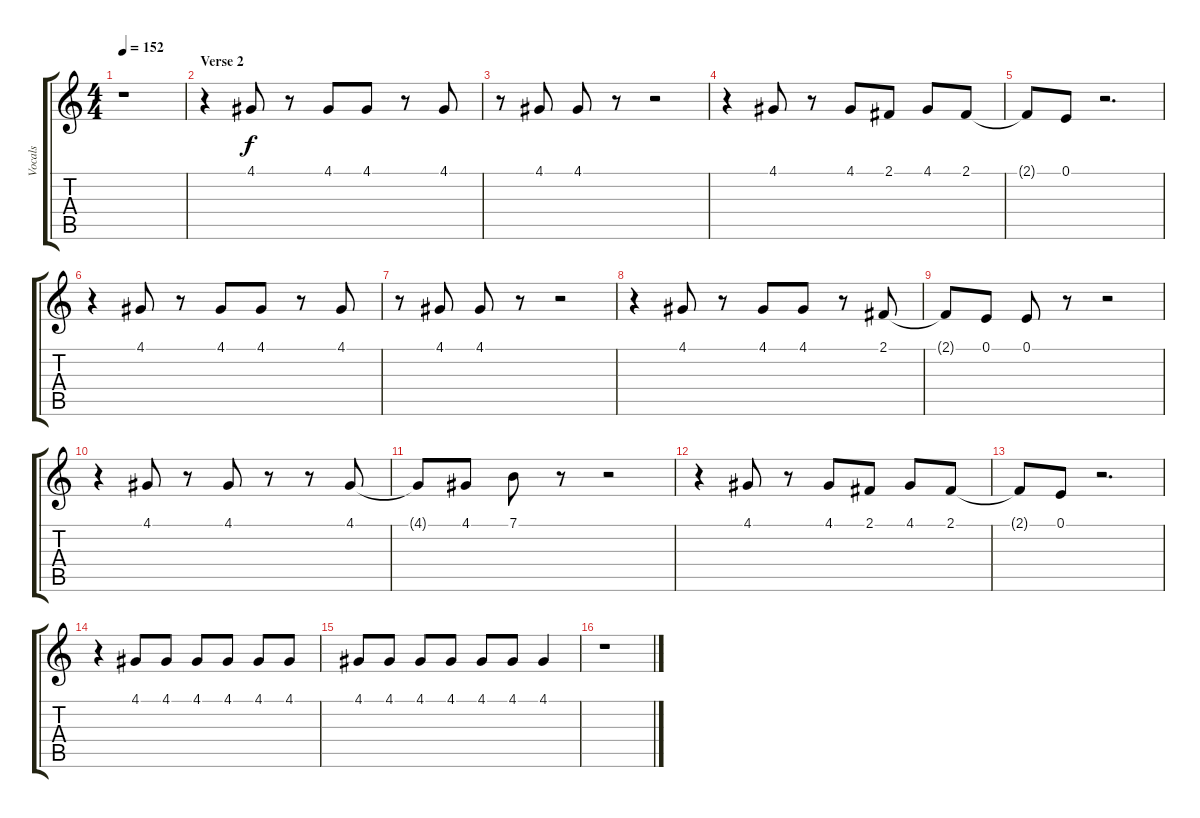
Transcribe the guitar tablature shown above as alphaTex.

\track ("Vocals" "Vocals") {instrument altosax}
\staff {score tabs}
\tuning (E4 B3 G3 D3 A2 E2) {hide}
\ts (4 4)
\tempo 152
\clef g2
\ks c
r.1{dy f} |
\section ("" "Verse 2")
r.4 4.1.8 r.8 4.1.8 4.1.8 r.8 4.1.8 |
r.8 4.1.8 4.1.8 r.8 r.2 |
r.4 4.1.8 r.8 4.1.8 2.1.8 4.1.8 2.1.8 |
2.1{t}.8 0.1.8 r.2{d} |
r.4 4.1.8 r.8 4.1.8 4.1.8 r.8 4.1.8 |
r.8 4.1.8 4.1.8 r.8 r.2 |
r.4 4.1.8 r.8 4.1.8 4.1.8 r.8 2.1.8 |
2.1{t}.8 0.1.8 0.1.8 r.8 r.2 |
r.4 4.1.8 r.8 4.1.8 r.8 r.8 4.1.8 |
4.1{t}.8 4.1.8 7.1.8 r.8 r.2 |
r.4 4.1.8 r.8 4.1.8 2.1.8 4.1.8 2.1.8 |
2.1{t}.8 0.1.8 r.2{d} |
r.4 4.1.8 4.1.8 4.1.8 4.1.8 4.1.8 4.1.8 |
4.1.8 4.1.8 4.1.8 4.1.8 4.1.8 4.1.8 4.1.4 |
r.1
